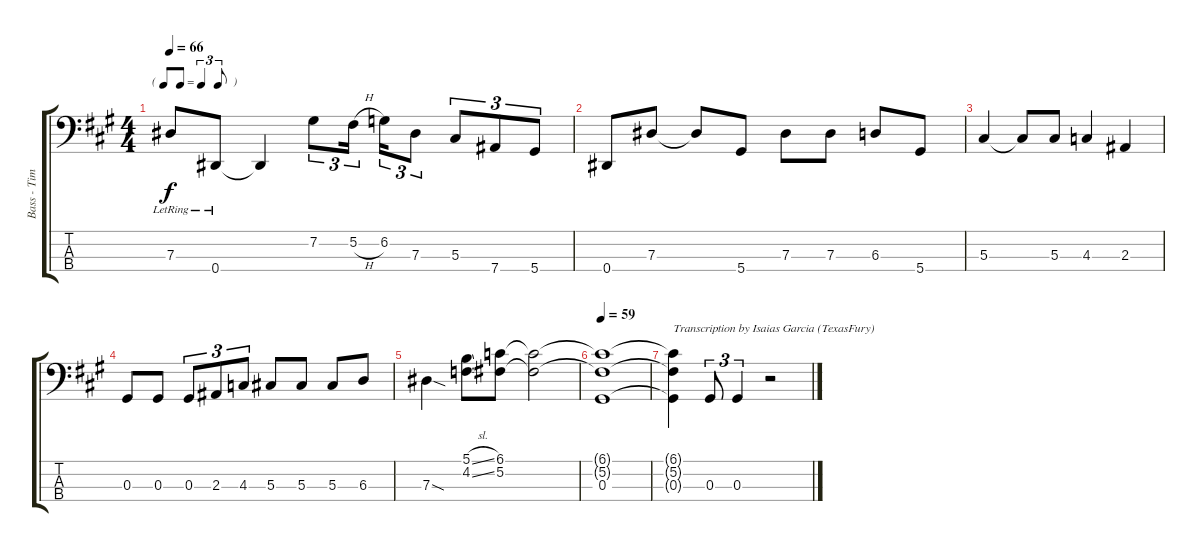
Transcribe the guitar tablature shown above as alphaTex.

\track ("Bass - Tim Gaines" "Bass - Tim") {instrument electricbassfinger}
\staff {score tabs}
\tuning (Gb2 Db2 Ab1 Eb1) {hide}
\ts (4 4)
\tf triplet8th
\tempo 66
\clef f4
\ks a
7.3{lr}.8{dy f} 0.4{lr}.8 0.4{t}.4 7.2.8{tu (3 2)} 5.2{h}.16{tu (3 2) beam splitsecondary} 6.2.16{tu (3 2)} 7.3.8{tu (3 2)} 5.3.8{tu (3 2)} 7.4.8{tu (3 2)} 5.4.8{tu (3 2)} |
0.4.8 7.3.8 7.3{t}.8 5.4.8 7.3.8 7.3.8 6.3.8 5.4.8 |
5.3.4 5.3{t}.8 5.3.8 4.3.4 2.3.4 |
0.3.8 0.3.8 0.3.8{tu (3 2)} 2.3.8{tu (3 2)} 4.3.8{tu (3 2)} 5.3.8 5.3.8 5.3.8 6.3.8 |
7.3{sod}.4 (5.1{sl} 4.2{sl}).8 (6.1 5.2).8 (6.1{t} 5.2{t}).2 |
\tempo 59
(6.1{t} 5.2{t} 0.3).1 |
(6.1{t} 5.2{t} 0.3{t}).4{txt "Transcription by Isaias Garcia (TexasFury)"} 0.3.8{tu (3 2)} 0.3.4{tu (3 2)} r.2
